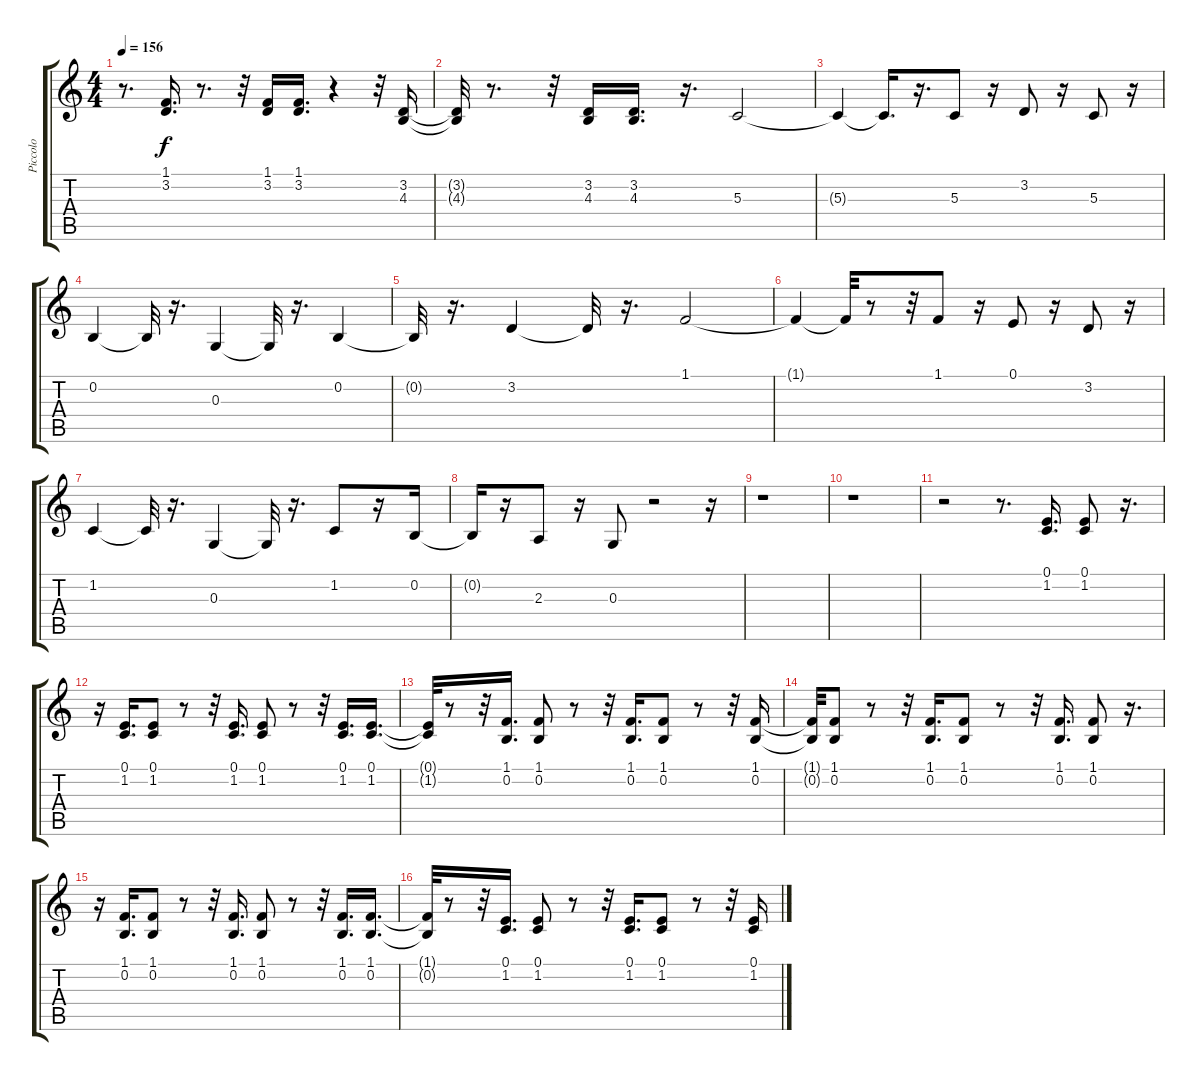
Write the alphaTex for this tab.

\track ("Piccolo" "Piccolo") {instrument piccolo}
\staff {score tabs}
\tuning (E4 B3 G3 D3 A2 E2) {hide}
\ts (4 4)
\tempo 156
\clef g2
\ks c
r.8{d dy f} (1.1 3.2).16{d} r.8{d} r.32 (1.1 3.2).16 (1.1 3.2).16{d} r.4 r.32 (3.2 4.3).16 |
(3.2{t} 4.3{t}).32 r.8{d} r.32 (3.2 4.3).16 (3.2 4.3).16{d} r.16{d} 5.3.2 |
5.3{t}.4 5.3{t}.16{d} r.16{d} 5.3.8 r.16 3.2.8 r.16 5.3.8 r.16 |
0.2.4 0.2{t}.32 r.16{d} 0.3.4 0.3{t}.32 r.16{d} 0.2.4 |
0.2{t}.32 r.16{d} 3.2.4 3.2{t}.32 r.16{d} 1.1.2 |
1.1{t}.4 1.1{t}.32 r.8 r.32 1.1.8 r.16 0.1.8 r.16 3.2.8 r.16 |
1.2.4 1.2{t}.32 r.16{d} 0.3.4 0.3{t}.32 r.16{d} 1.2.8 r.16 0.2.16 |
0.2{t}.16 r.16 2.3.8 r.16 0.3.8 r.2 r.16 |
r.1 |
r.1 |
r.2 r.8{d} (0.1 1.2).16{d volume 12} (0.1 1.2).8 r.16{d} |
r.16 (0.1 1.2).16{d} (0.1 1.2).8 r.8 r.32 (0.1 1.2).16{d} (0.1 1.2).8 r.8 r.32 (0.1 1.2).16{d} (0.1 1.2).16{d} |
(0.1{t} 1.2{t}).32 r.8 r.32 (1.1 0.2).16{d} (1.1 0.2).8 r.8 r.32 (1.1 0.2).16{d} (1.1 0.2).8 r.8 r.32 (1.1 0.2).16 |
(1.1{t} 0.2{t}).32 (1.1 0.2).8 r.8 r.32 (1.1 0.2).16{d} (1.1 0.2).8 r.8 r.32 (1.1 0.2).16{d} (1.1 0.2).8 r.16{d} |
r.16 (1.1 0.2).16{d} (1.1 0.2).8 r.8 r.32 (1.1 0.2).16{d} (1.1 0.2).8 r.8 r.32 (1.1 0.2).16{d} (1.1 0.2).16{d} |
(1.1{t} 0.2{t}).32 r.8 r.32 (0.1 1.2).16{d} (0.1 1.2).8 r.8 r.32 (0.1 1.2).16{d} (0.1 1.2).8 r.8 r.32 (0.1 1.2).16
